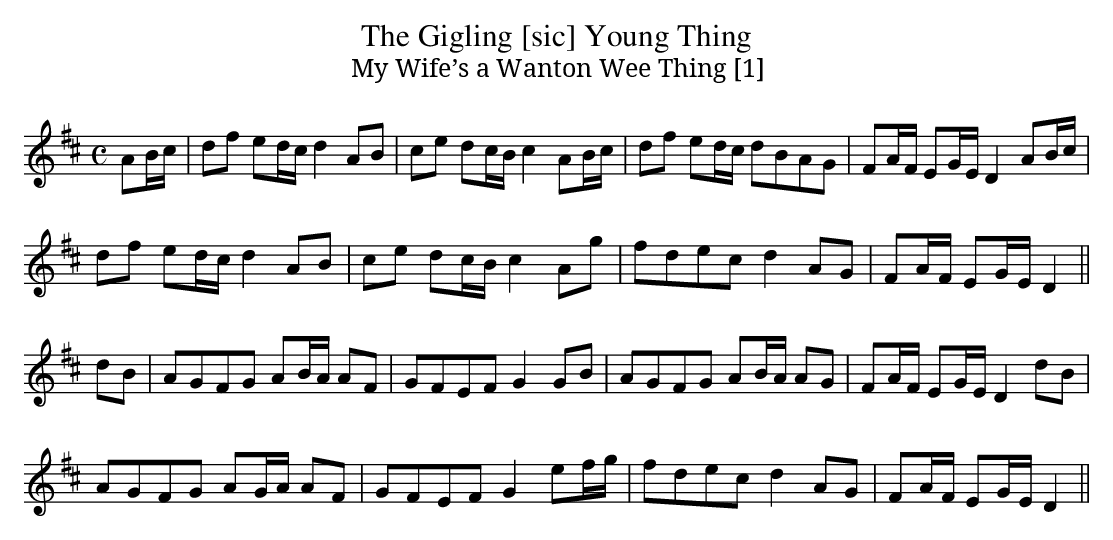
X:1
T:Gigling [sic] Young Thing, The
T:My Wife’s a Wanton Wee Thing [1]
M:C
L:1/8
K:D
AB/c/|df ed/c/ d2 AB|ce dc/B/ c2 AB/c/|df ed/c/ dBAG|FA/F/ EG/E/ D2 AB/c/|
df ed/c/ d2 AB|ce dc/B/ c2 Ag|fdec d2 AG|FA/F/ EG/E/ D2||
dB|AGFG AB/A/ AF|GFEF G2 GB|AGFG AB/A/ AG|FA/F/ EG/E/ D2 dB|
AGFG AG/A/ AF|GFEF G2 ef/g/|fdec d2 AG|FA/F/ EG/E/ D2||
